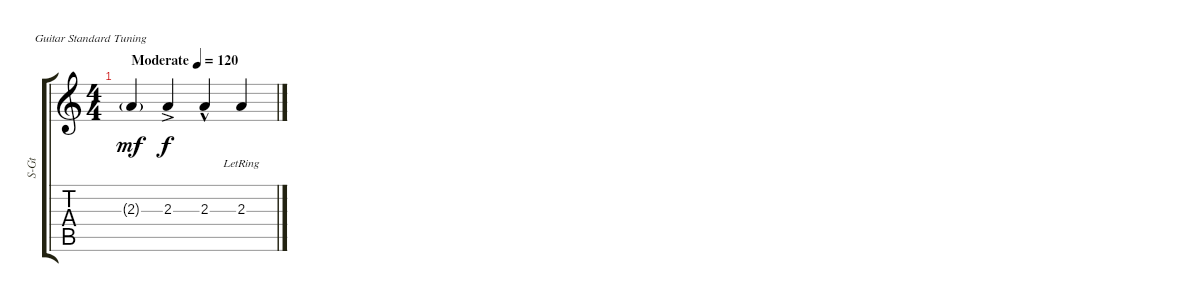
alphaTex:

\bracketExtendMode groupsimilarinstruments
\otherSystemsTrackNameOrientation horizontal
\track ("Track 1" "S-Gt") {instrument acousticguitarsteel}
\staff {score tabs}
\tuning (E4 B3 G3 D3 A2 E2)
\ts (4 4)
\beaming (8 2 2 2 2)
\tempo (120 "Moderate")
\clef g2
\ks c
2.3{g}.4{dy mf instrument acousticguitarsteel beam Up} 2.3{ac}.4{dy f beam Up} 2.3{hac}.4{beam Up} 2.3{lr}.4{beam Up}
